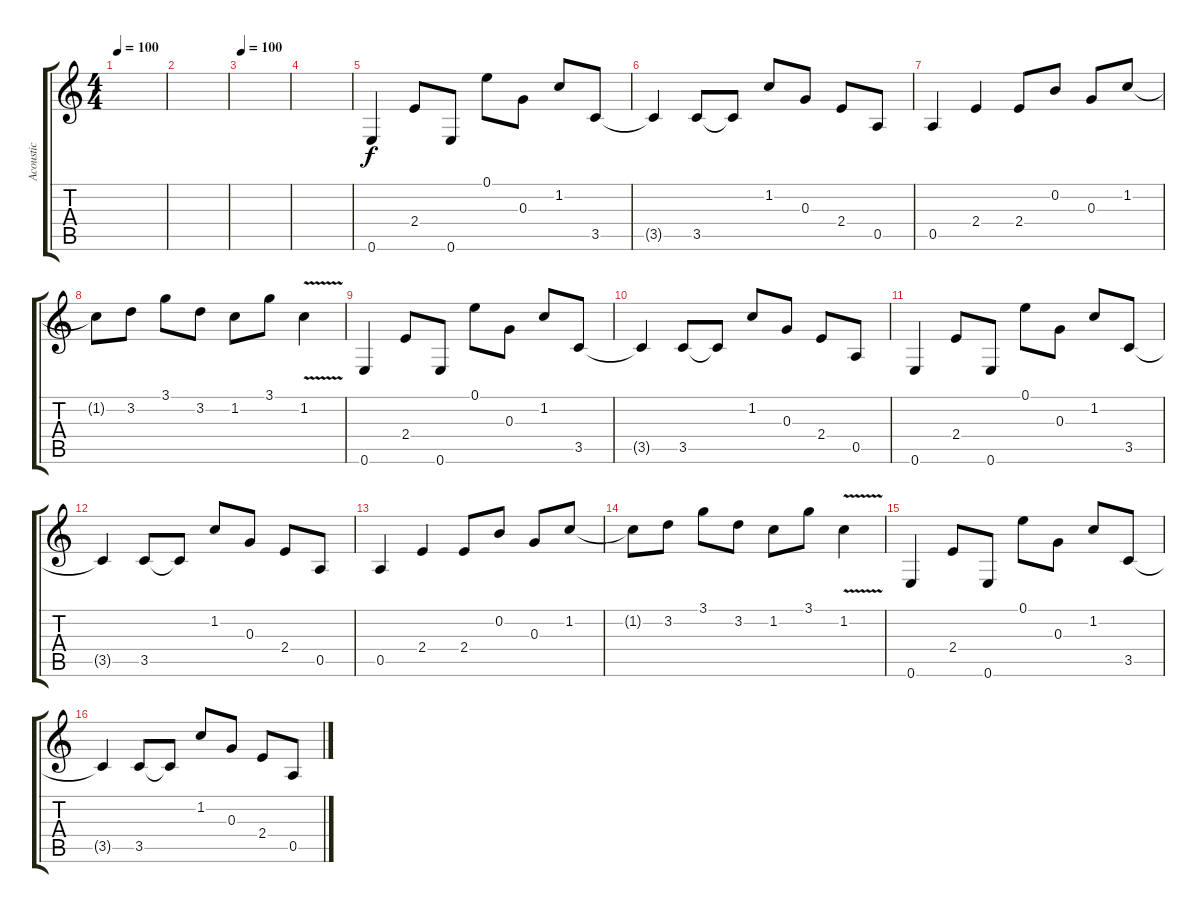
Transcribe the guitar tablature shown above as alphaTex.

\track ("Acoustic" "Acoustic") {instrument acousticguitarsteel}
\staff {score tabs}
\tuning (E4 B3 G3 D3 A2 E2) {hide}
\ts (4 4)
\tempo 100
\clef g2
\ks c
|
|
\tempo 100
|
|
0.6.4 2.4.8 0.6.8 0.1.8 0.3.8 1.2.8 3.5.8 |
3.5{t}.4 3.5.8 3.5{t}.8 1.2.8 0.3.8 2.4.8 0.5.8 |
0.5.4 2.4.4 2.4.8 0.2.8 0.3.8 1.2.8 |
1.2{t}.8 3.2.8 3.1.8 3.2.8 1.2.8 3.1.8 1.2{v}.4 |
0.6.4 2.4.8 0.6.8 0.1.8 0.3.8 1.2.8 3.5.8 |
3.5{t}.4 3.5.8 3.5{t}.8 1.2.8 0.3.8 2.4.8 0.5.8 |
0.6.4 2.4.8 0.6.8 0.1.8 0.3.8 1.2.8 3.5.8 |
3.5{t}.4 3.5.8 3.5{t}.8 1.2.8 0.3.8 2.4.8 0.5.8 |
0.5.4 2.4.4 2.4.8 0.2.8 0.3.8 1.2.8 |
1.2{t}.8 3.2.8 3.1.8 3.2.8 1.2.8 3.1.8 1.2{v}.4 |
0.6.4 2.4.8 0.6.8 0.1.8 0.3.8 1.2.8 3.5.8 |
3.5{t}.4 3.5.8 3.5{t}.8 1.2.8 0.3.8 2.4.8 0.5.8
